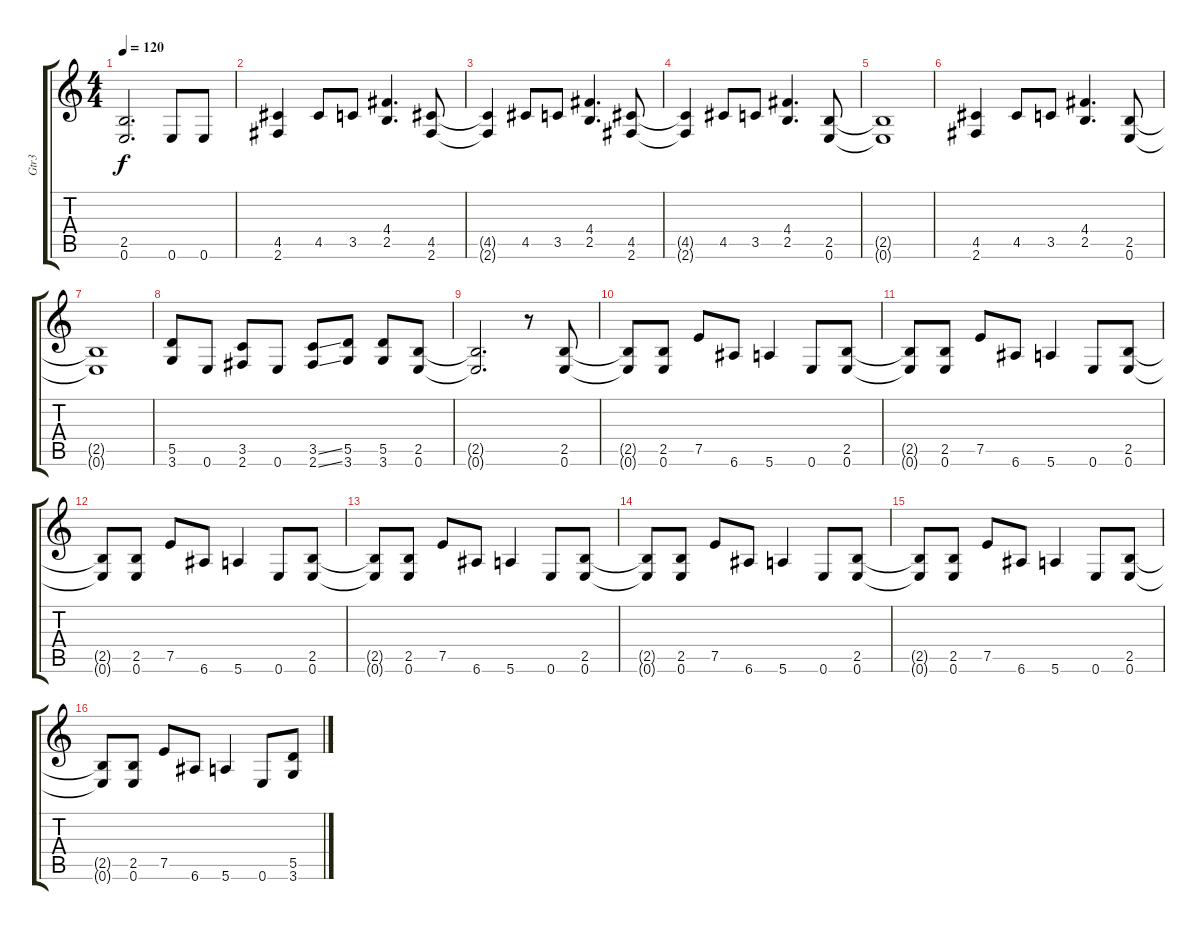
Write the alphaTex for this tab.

\track ("Gtr3" "Gtr3") {instrument distortionguitar}
\staff {score tabs}
\tuning (E4 B3 G3 D3 A2 E2) {hide}
\ts (4 4)
\tempo 120
\clef g2
\ks c
(2.5{t} 0.6{t}).2{d dy f} 0.6.8 0.6.8 |
(4.5 2.6).4 4.5.8 3.5.8 (4.4 2.5).4{d} (4.5 2.6).8 |
(4.5{t} 2.6{t}).4 4.5.8 3.5.8 (4.4 2.5).4{d} (4.5 2.6).8 |
(4.5{t} 2.6{t}).4 4.5.8 3.5.8 (4.4 2.5).4{d} (2.5 0.6).8 |
(2.5{t} 0.6{t}).1 |
(4.5 2.6).4 4.5.8 3.5.8 (4.4 2.5).4{d} (2.5 0.6).8 |
(2.5{t} 0.6{t}).1 |
(5.5 3.6).8 0.6.8 (3.5 2.6).8 0.6.8 (3.5{ss} 2.6{ss}).8 (5.5 3.6).8 (5.5 3.6).8 (2.5 0.6).8 |
(2.5{t} 0.6{t}).2{d} r.8 (2.5 0.6).8 |
(2.5{t} 0.6{t}).8 (2.5 0.6).8 7.5.8 6.6.8 5.6.4 0.6.8 (2.5 0.6).8 |
(2.5{t} 0.6{t}).8 (2.5 0.6).8 7.5.8 6.6.8 5.6.4 0.6.8 (2.5 0.6).8 |
(2.5{t} 0.6{t}).8 (2.5 0.6).8 7.5.8 6.6.8 5.6.4 0.6.8 (2.5 0.6).8 |
(2.5{t} 0.6{t}).8 (2.5 0.6).8 7.5.8 6.6.8 5.6.4 0.6.8 (2.5 0.6).8 |
(2.5{t} 0.6{t}).8 (2.5 0.6).8 7.5.8 6.6.8 5.6.4 0.6.8 (2.5 0.6).8 |
(2.5{t} 0.6{t}).8 (2.5 0.6).8 7.5.8 6.6.8 5.6.4 0.6.8 (2.5 0.6).8 |
(2.5{t} 0.6{t}).8 (2.5 0.6).8 7.5.8 6.6.8 5.6.4 0.6.8 (5.5 3.6).8
